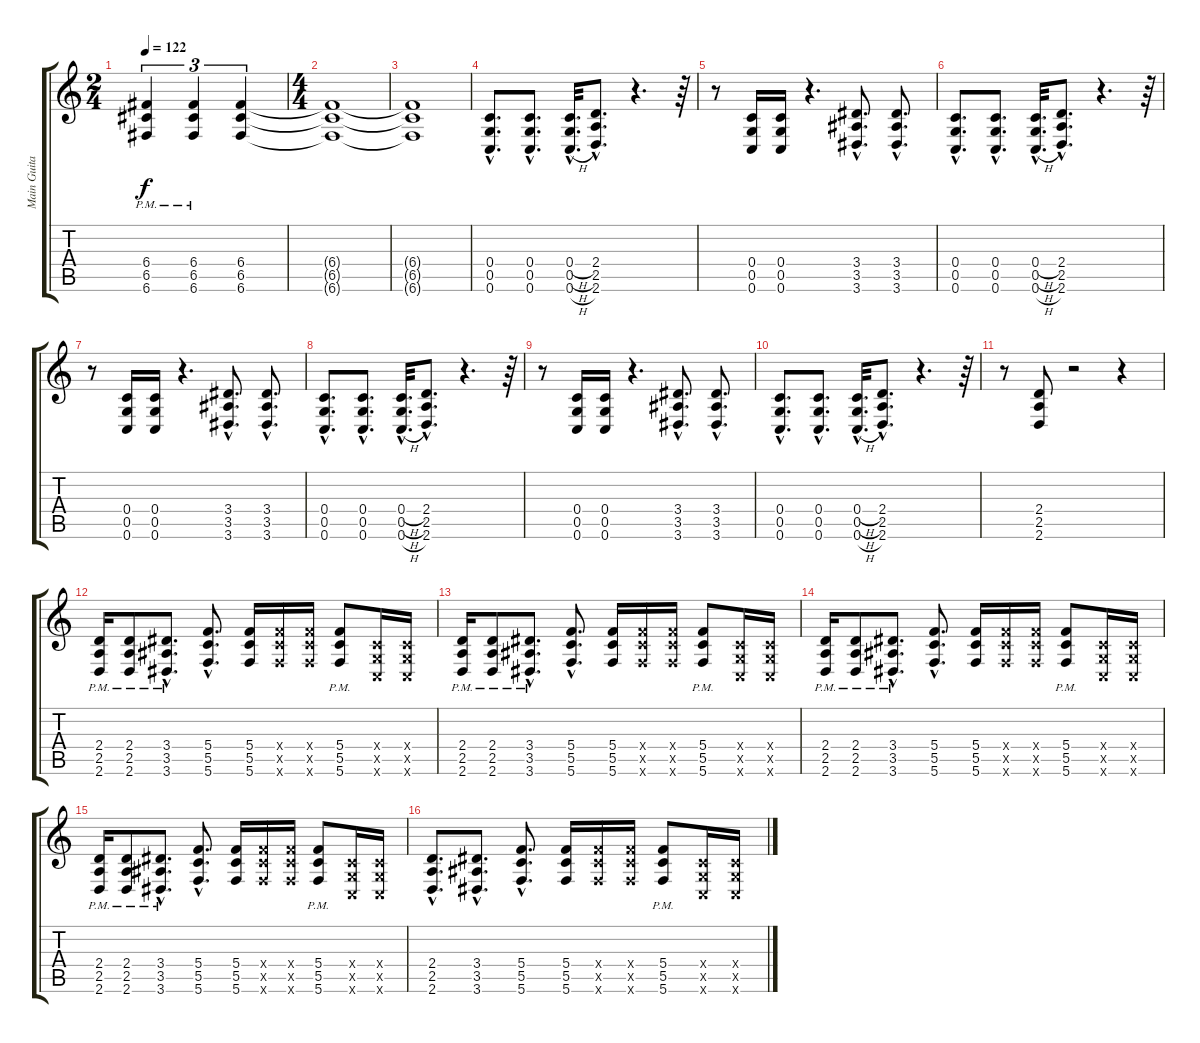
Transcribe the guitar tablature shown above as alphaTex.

\track ("Main Guitar" "Main Guita") {instrument distortionguitar}
\staff {score tabs}
\tuning (D4 A3 F3 C3 G2 C2) {hide}
\ts (2 4)
\tempo 122
\clef g2
\ks c
(6.4 6.5 6.6{pm}).4{tu (3 2) dy f} (6.4 6.5 6.6{pm}).4{tu (3 2)} (6.4 6.5 6.6).4{tu (3 2)} |
\ts (4 4)
(6.4{t} 6.5{t} 6.6{t}).1 |
(6.4{t} 6.5{t} 6.6{t}).1 |
(0.4{hac} 0.5{hac} 0.6{hac}).8{d} (0.4{hac} 0.5{hac} 0.6{hac}).8{d} (0.4{h hac} 0.5{h hac} 0.6{h hac}).32{d} (2.4{hac} 2.5{hac} 2.6{hac}).8{d} r.4{d} r.64 |
r.8 (0.4 0.5 0.6).16 (0.4 0.5 0.6).16 r.4{d} (3.4{hac} 3.5{hac} 3.6{hac}).8{d} (3.4{hac} 3.5{hac} 3.6{hac}).8{d} |
(0.4{hac} 0.5{hac} 0.6{hac}).8{d} (0.4{hac} 0.5{hac} 0.6{hac}).8{d} (0.4{h hac} 0.5{h hac} 0.6{h hac}).32{d} (2.4{hac} 2.5{hac} 2.6{hac}).8{d} r.4{d} r.64 |
r.8 (0.4 0.5 0.6).16 (0.4 0.5 0.6).16 r.4{d} (3.4{hac} 3.5{hac} 3.6{hac}).8{d} (3.4{hac} 3.5{hac} 3.6{hac}).8{d} |
(0.4{hac} 0.5{hac} 0.6{hac}).8{d} (0.4{hac} 0.5{hac} 0.6{hac}).8{d} (0.4{h hac} 0.5{h hac} 0.6{h hac}).32{d} (2.4{hac} 2.5{hac} 2.6{hac}).8{d} r.4{d} r.64 |
r.8 (0.4 0.5 0.6).16 (0.4 0.5 0.6).16 r.4{d} (3.4{hac} 3.5{hac} 3.6{hac}).8{d} (3.4{hac} 3.5{hac} 3.6{hac}).8{d} |
(0.4{hac} 0.5{hac} 0.6{hac}).8{d} (0.4{hac} 0.5{hac} 0.6{hac}).8{d} (0.4{h hac} 0.5{h hac} 0.6{h hac}).32{d} (2.4{hac} 2.5{hac} 2.6{hac}).8{d} r.4{d} r.64 |
r.8 (2.4 2.5 2.6).8 r.2 r.4 |
(2.4{pm} 2.5{pm} 2.6{pm}).16 (2.4{pm} 2.5{pm} 2.6{pm}).8 (3.4{hac pm} 3.5{hac pm} 3.6{hac pm}).8{d} (5.4{hac} 5.5{hac} 5.6{hac}).8{d} (5.4 5.5 5.6).16 (5.4{x} 5.5{x} 5.6{x}).16 (5.4{x} 5.5{x} 5.6{x}).16 (5.4{pm} 5.5 5.6).8 (0.4{x} 0.5{x} 0.6{x}).16 (0.4{x} 0.5{x} 0.6{x}).16 |
(2.4{pm} 2.5{pm} 2.6{pm}).16 (2.4{pm} 2.5{pm} 2.6{pm}).8 (3.4{hac pm} 3.5{hac pm} 3.6{hac pm}).8{d} (5.4{hac} 5.5{hac} 5.6{hac}).8{d} (5.4 5.5 5.6).16 (5.4{x} 5.5{x} 5.6{x}).16 (5.4{x} 5.5{x} 5.6{x}).16 (5.4{pm} 5.5 5.6).8 (0.4{x} 0.5{x} 0.6{x}).16 (0.4{x} 0.5{x} 0.6{x}).16 |
(2.4{pm} 2.5{pm} 2.6{pm}).16 (2.4{pm} 2.5{pm} 2.6{pm}).8 (3.4{hac pm} 3.5{hac pm} 3.6{hac pm}).8{d} (5.4{hac} 5.5{hac} 5.6{hac}).8{d} (5.4 5.5 5.6).16 (5.4{x} 5.5{x} 5.6{x}).16 (5.4{x} 5.5{x} 5.6{x}).16 (5.4{pm} 5.5 5.6).8 (0.4{x} 0.5{x} 0.6{x}).16 (0.4{x} 0.5{x} 0.6{x}).16 |
(2.4{pm} 2.5{pm} 2.6{pm}).16 (2.4{pm} 2.5{pm} 2.6{pm}).8 (3.4{hac pm} 3.5{hac pm} 3.6{hac pm}).8{d} (5.4{hac} 5.5{hac} 5.6{hac}).8{d} (5.4 5.5 5.6).16 (5.4{x} 5.5{x} 5.6{x}).16 (5.4{x} 5.5{x} 5.6{x}).16 (5.4{pm} 5.5 5.6).8 (0.4{x} 0.5{x} 0.6{x}).16 (0.4{x} 0.5{x} 0.6{x}).16 |
(2.4{hac} 2.5{hac} 2.6{hac}).8{d} (3.4{hac} 3.5{hac} 3.6{hac}).8{d} (5.4{hac} 5.5{hac} 5.6{hac}).8{d} (5.4 5.5 5.6).16 (5.4{x} 5.5{x} 5.6{x}).16 (5.4{x} 5.5{x} 5.6{x}).16 (5.4{pm} 5.5 5.6).8 (0.4{x} 0.5{x} 0.6{x}).16 (0.4{x} 0.5{x} 0.6{x}).16
